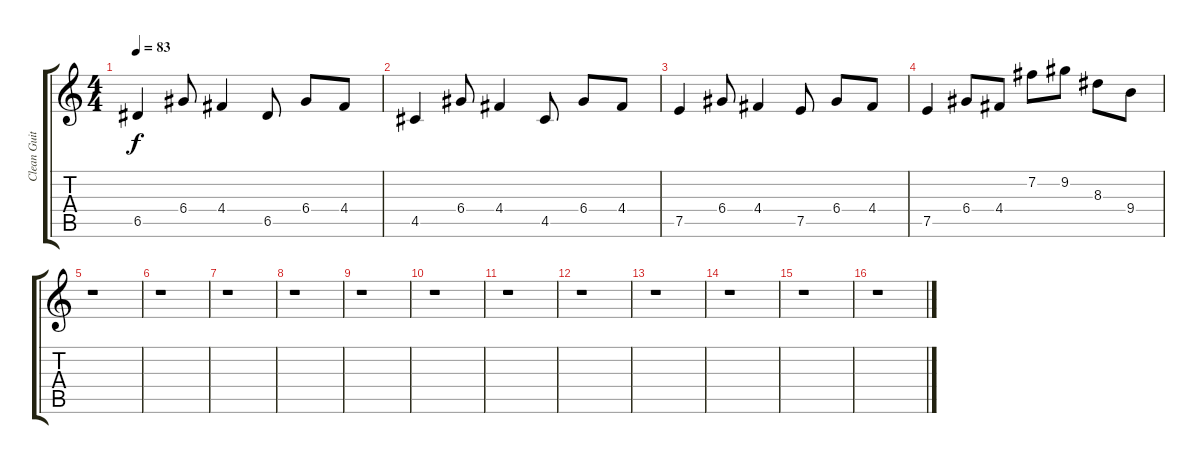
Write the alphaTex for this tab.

\track ("Clean Guitar" "Clean Guit") {instrument acousticguitarnylon}
\staff {score tabs}
\tuning (E4 B3 G3 D3 A2 E2) {hide}
\ts (4 4)
\tempo 83
\clef g2
\ks c
6.5.4{dy f instrument distortionguitar} 6.4.8 4.4.4 6.5.8 6.4.8 4.4.8 |
4.5.4 6.4.8 4.4.4 4.5.8 6.4.8 4.4.8 |
7.5.4 6.4.8 4.4.4 7.5.8 6.4.8 4.4.8 |
7.5.4 6.4.8 4.4.8 7.2.8 9.2.8 8.3.8 9.4.8 |
r.1 |
r.1 |
r.1 |
r.1 |
r.1 |
r.1 |
r.1 |
r.1 |
r.1 |
r.1 |
r.1 |
r.1
